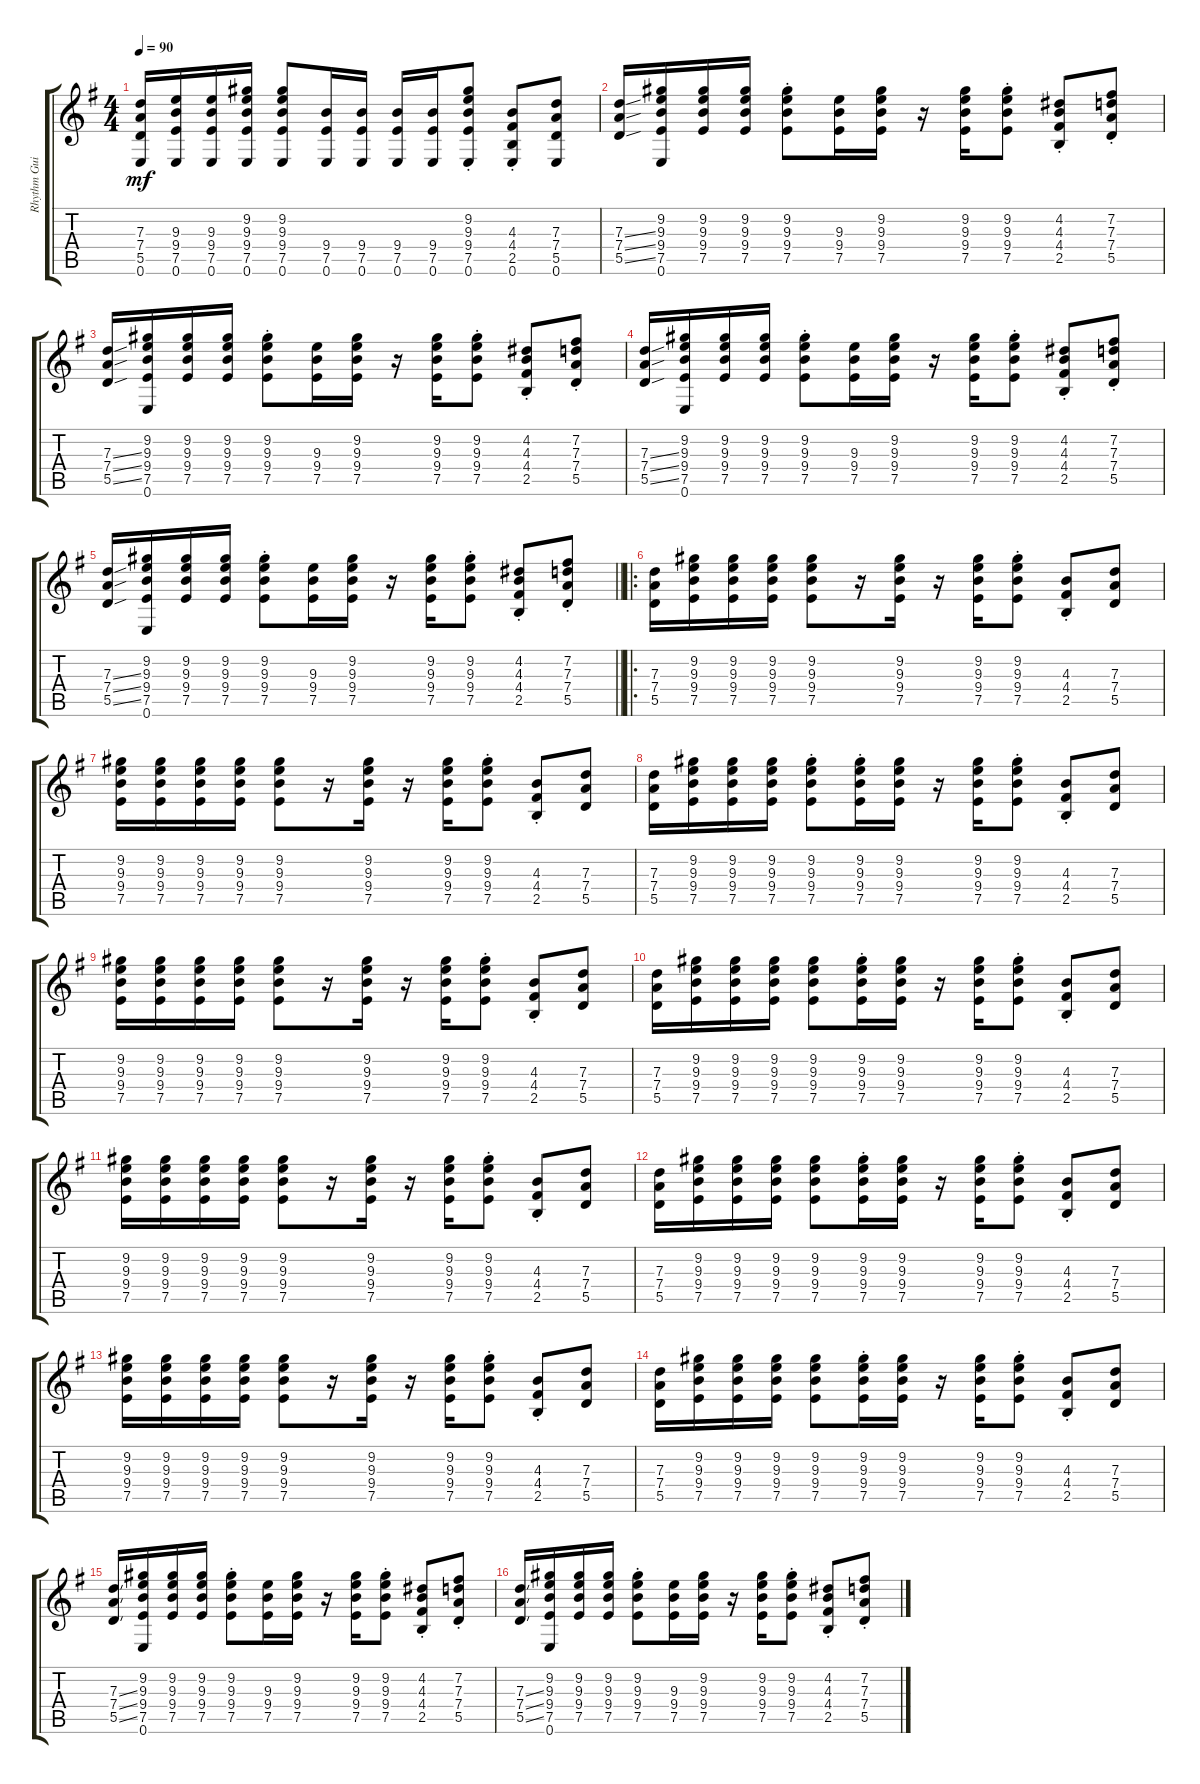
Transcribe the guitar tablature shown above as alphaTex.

\track ("Rhythm Guitar 2" "Rhythm Gui") {instrument overdrivenguitar}
\staff {score tabs}
\tuning (E4 B3 G3 D3 A2 E2) {hide}
\ts (4 4)
\tempo 90
\clef g2
\ks g
(7.3 7.4 5.5 0.6).16{dy mf} (9.3 9.4 7.5 0.6).16 (9.3 9.4 7.5 0.6).16 (9.2 9.3 9.4 7.5 0.6).16 (9.2 9.3 9.4 7.5 0.6).8 (9.4 7.5 0.6).16 (9.4 7.5 0.6).16 (9.4 7.5 0.6).16 (9.4 7.5 0.6).16 (9.2{st} 9.3{st} 9.4{st} 7.5{st} 0.6{st}).8 (4.3{st} 4.4{st} 2.5{st} 0.6{st}).8 (7.3 7.4 5.5 0.6).8 |
(7.3{ss} 7.4{ss} 5.5{ss}).16 (9.2 9.3 9.4 7.5 0.6).16 (9.2 9.3 9.4 7.5).16 (9.2 9.3 9.4 7.5).16 (9.2{st} 9.3{st} 9.4{st} 7.5{st}).8 (9.3 9.4 7.5).16 (9.2 9.3 9.4 7.5).16 r.16 (9.2 9.3 9.4 7.5).16 (9.2{st} 9.3{st} 9.4{st} 7.5{st}).8 (4.2{st} 4.3{st} 4.4{st} 2.5{st}).8 (7.2{st} 7.3{st} 7.4{st} 5.5{st}).8 |
(7.3{ss} 7.4{ss} 5.5{ss}).16 (9.2 9.3 9.4 7.5 0.6).16 (9.2 9.3 9.4 7.5).16 (9.2 9.3 9.4 7.5).16 (9.2{st} 9.3{st} 9.4{st} 7.5{st}).8 (9.3 9.4 7.5).16 (9.2 9.3 9.4 7.5).16 r.16 (9.2 9.3 9.4 7.5).16 (9.2{st} 9.3{st} 9.4{st} 7.5{st}).8 (4.2{st} 4.3{st} 4.4{st} 2.5{st}).8 (7.2{st} 7.3{st} 7.4{st} 5.5{st}).8 |
(7.3{ss} 7.4{ss} 5.5{ss}).16 (9.2 9.3 9.4 7.5 0.6).16 (9.2 9.3 9.4 7.5).16 (9.2 9.3 9.4 7.5).16 (9.2{st} 9.3{st} 9.4{st} 7.5{st}).8 (9.3 9.4 7.5).16 (9.2 9.3 9.4 7.5).16 r.16 (9.2 9.3 9.4 7.5).16 (9.2{st} 9.3{st} 9.4{st} 7.5{st}).8 (4.2{st} 4.3{st} 4.4{st} 2.5{st}).8 (7.2{st} 7.3{st} 7.4{st} 5.5{st}).8 |
\barLineRight lightlight
(7.3{ss} 7.4{ss} 5.5{ss}).16 (9.2 9.3 9.4 7.5 0.6).16 (9.2 9.3 9.4 7.5).16 (9.2 9.3 9.4 7.5).16 (9.2{st} 9.3{st} 9.4{st} 7.5{st}).8 (9.3 9.4 7.5).16 (9.2 9.3 9.4 7.5).16 r.16 (9.2 9.3 9.4 7.5).16 (9.2{st} 9.3{st} 9.4{st} 7.5{st}).8 (4.2{st} 4.3{st} 4.4{st} 2.5{st}).8 (7.2{st} 7.3{st} 7.4{st} 5.5{st}).8 |
\ro
(7.3 7.4 5.5).16 (9.2 9.3 9.4 7.5).16 (9.2 9.3 9.4 7.5).16 (9.2 9.3 9.4 7.5).16 (9.2 9.3 9.4 7.5).8 r.16 (9.2 9.3 9.4 7.5).16 r.16 (9.2 9.3 9.4 7.5).16 (9.2{st} 9.3{st} 9.4{st} 7.5{st}).8 (4.3{st} 4.4{st} 2.5{st}).8 (7.3 7.4 5.5).8 |
(9.2 9.3 9.4 7.5).16 (9.2 9.3 9.4 7.5).16 (9.2 9.3 9.4 7.5).16 (9.2 9.3 9.4 7.5).16 (9.2 9.3 9.4 7.5).8 r.16 (9.2 9.3 9.4 7.5).16 r.16 (9.2 9.3 9.4 7.5).16 (9.2{st} 9.3{st} 9.4{st} 7.5{st}).8 (4.3{st} 4.4{st} 2.5{st}).8 (7.3 7.4 5.5).8 |
(7.3 7.4 5.5).16 (9.2 9.3 9.4 7.5).16 (9.2 9.3 9.4 7.5).16 (9.2 9.3 9.4 7.5).16 (9.2{st} 9.3{st} 9.4{st} 7.5{st}).8 (9.2{st} 9.3{st} 9.4{st} 7.5{st}).16 (9.2 9.3 9.4 7.5).16 r.16 (9.2 9.3 9.4 7.5).16 (9.2{st} 9.3{st} 9.4{st} 7.5{st}).8 (4.3{st} 4.4{st} 2.5{st}).8 (7.3 7.4 5.5).8 |
(9.2 9.3 9.4 7.5).16 (9.2 9.3 9.4 7.5).16 (9.2 9.3 9.4 7.5).16 (9.2 9.3 9.4 7.5).16 (9.2 9.3 9.4 7.5).8 r.16 (9.2 9.3 9.4 7.5).16 r.16 (9.2 9.3 9.4 7.5).16 (9.2{st} 9.3{st} 9.4{st} 7.5{st}).8 (4.3{st} 4.4{st} 2.5{st}).8 (7.3 7.4 5.5).8 |
(7.3 7.4 5.5).16 (9.2 9.3 9.4 7.5).16 (9.2 9.3 9.4 7.5).16 (9.2 9.3 9.4 7.5).16 (9.2 9.3 9.4 7.5).8 (9.2{st} 9.3{st} 9.4{st} 7.5{st}).16 (9.2 9.3 9.4 7.5).16 r.16 (9.2 9.3 9.4 7.5).16 (9.2{st} 9.3{st} 9.4{st} 7.5{st}).8 (4.3{st} 4.4{st} 2.5{st}).8 (7.3 7.4 5.5).8 |
(9.2 9.3 9.4 7.5).16 (9.2 9.3 9.4 7.5).16 (9.2 9.3 9.4 7.5).16 (9.2 9.3 9.4 7.5).16 (9.2 9.3 9.4 7.5).8 r.16 (9.2 9.3 9.4 7.5).16 r.16 (9.2 9.3 9.4 7.5).16 (9.2{st} 9.3{st} 9.4{st} 7.5{st}).8 (4.3{st} 4.4{st} 2.5{st}).8 (7.3 7.4 5.5).8 |
(7.3 7.4 5.5).16 (9.2 9.3 9.4 7.5).16 (9.2 9.3 9.4 7.5).16 (9.2 9.3 9.4 7.5).16 (9.2 9.3 9.4 7.5).8 (9.2{st} 9.3{st} 9.4{st} 7.5{st}).16 (9.2 9.3 9.4 7.5).16 r.16 (9.2 9.3 9.4 7.5).16 (9.2{st} 9.3{st} 9.4{st} 7.5{st}).8 (4.3{st} 4.4{st} 2.5{st}).8 (7.3 7.4 5.5).8 |
(9.2 9.3 9.4 7.5).16 (9.2 9.3 9.4 7.5).16 (9.2 9.3 9.4 7.5).16 (9.2 9.3 9.4 7.5).16 (9.2 9.3 9.4 7.5).8 r.16 (9.2 9.3 9.4 7.5).16 r.16 (9.2 9.3 9.4 7.5).16 (9.2{st} 9.3{st} 9.4{st} 7.5{st}).8 (4.3{st} 4.4{st} 2.5{st}).8 (7.3 7.4 5.5).8 |
(7.3 7.4 5.5).16 (9.2 9.3 9.4 7.5).16 (9.2 9.3 9.4 7.5).16 (9.2 9.3 9.4 7.5).16 (9.2 9.3 9.4 7.5).8 (9.2{st} 9.3{st} 9.4{st} 7.5{st}).16 (9.2 9.3 9.4 7.5).16 r.16 (9.2 9.3 9.4 7.5).16 (9.2{st} 9.3{st} 9.4{st} 7.5{st}).8 (4.3{st} 4.4{st} 2.5{st}).8 (7.3 7.4 5.5).8 |
(7.3{ss} 7.4{ss} 5.5{ss}).16 (9.2 9.3 9.4 7.5 0.6).16 (9.2 9.3 9.4 7.5).16 (9.2 9.3 9.4 7.5).16 (9.2{st} 9.3{st} 9.4{st} 7.5{st}).8 (9.3 9.4 7.5).16 (9.2 9.3 9.4 7.5).16 r.16 (9.2 9.3 9.4 7.5).16 (9.2{st} 9.3{st} 9.4{st} 7.5{st}).8 (4.2{st} 4.3{st} 4.4{st} 2.5{st}).8 (7.2{st} 7.3{st} 7.4{st} 5.5{st}).8 |
(7.3{ss} 7.4{ss} 5.5{ss}).16 (9.2 9.3 9.4 7.5 0.6).16 (9.2 9.3 9.4 7.5).16 (9.2 9.3 9.4 7.5).16 (9.2{st} 9.3{st} 9.4{st} 7.5{st}).8 (9.3 9.4 7.5).16 (9.2 9.3 9.4 7.5).16 r.16 (9.2 9.3 9.4 7.5).16 (9.2{st} 9.3{st} 9.4{st} 7.5{st}).8 (4.2{st} 4.3{st} 4.4{st} 2.5{st}).8 (7.2{st} 7.3{st} 7.4{st} 5.5{st}).8
